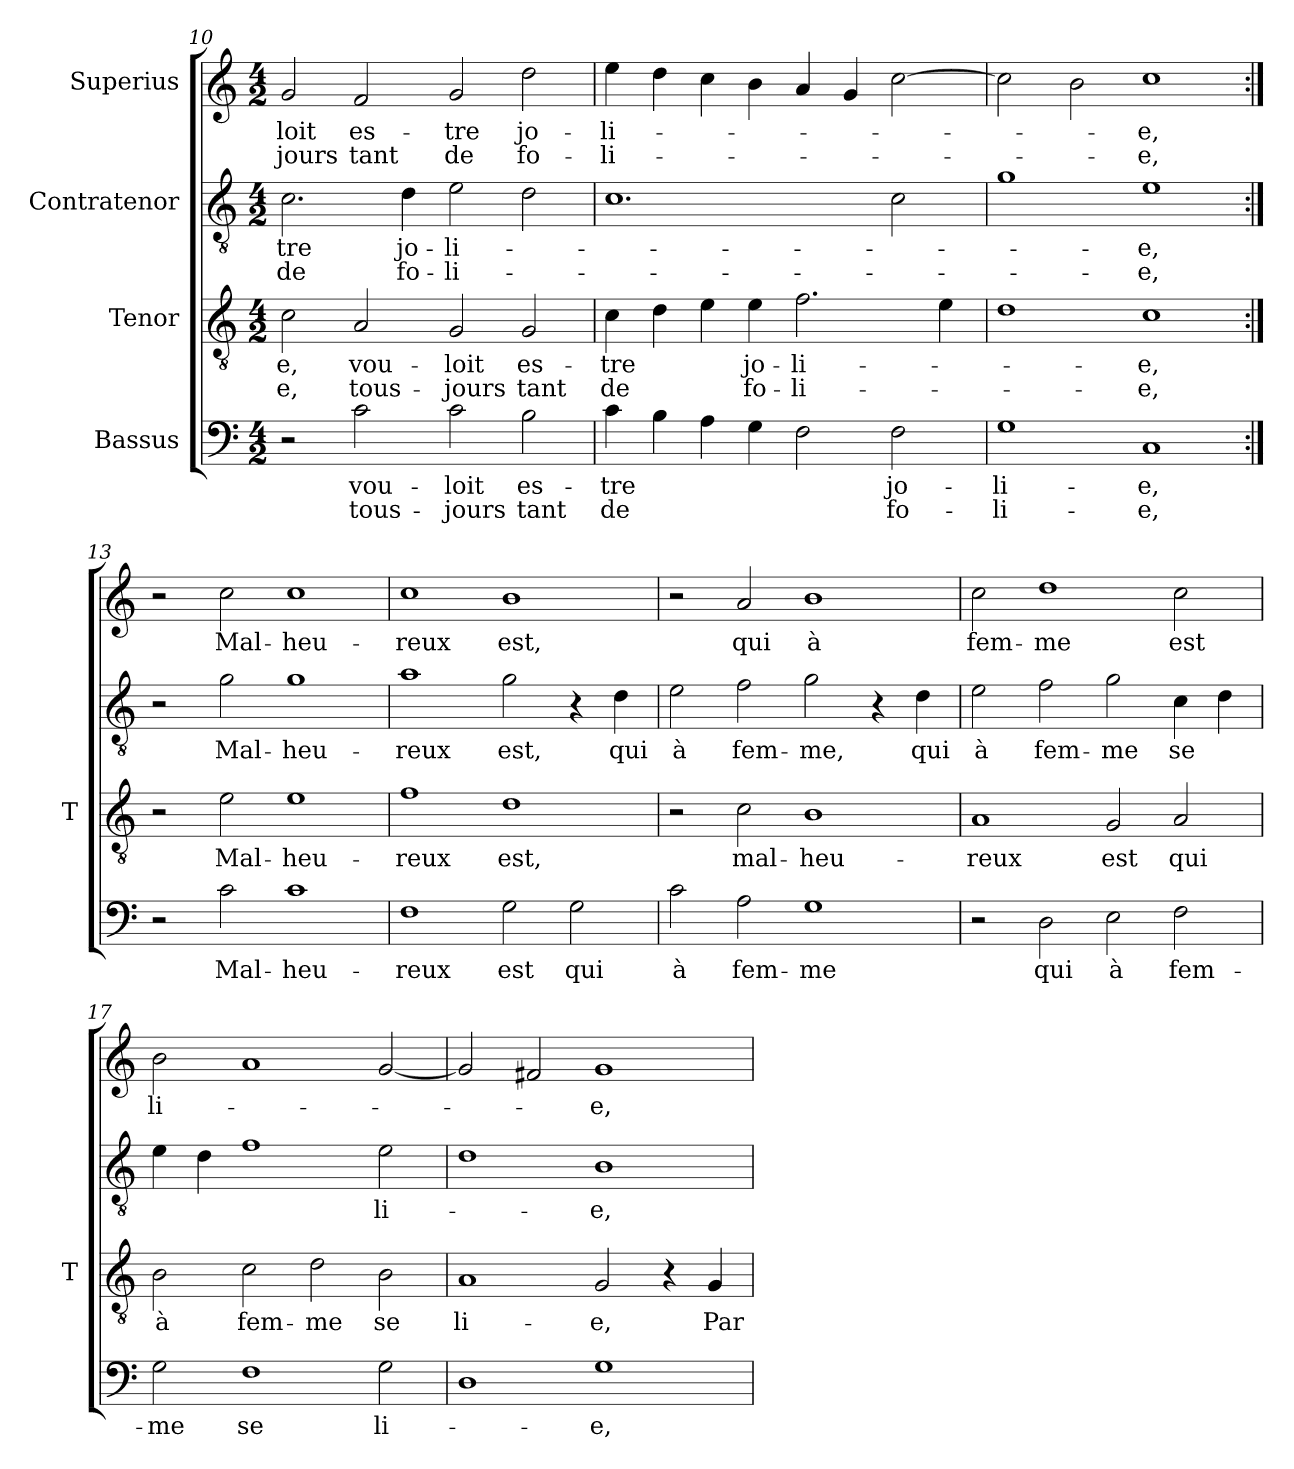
**kern	**text	**text	**kern	**text	**text	**kern	**text	**text	**kern	**text	**text
*part4	*part4	*part4	*part3	*part3	*part3	*part2	*part2	*part2	*part1	*part1	*part1
*staff4	*staff4	*staff4	*staff3	*staff3	*staff3	*staff2	*staff2	*staff2	*staff1	*staff1	*staff1
*I"Bassus	*	*	*I"Tenor	*	*	*I"Contratenor	*	*	*I"Superius	*	*
*	*	*	*I'T	*	*	*	*	*	*	*	*
*clefF4	*	*	*clefGv2	*	*	*clefGv2	*	*	*clefG2	*	*
*k[]	*	*	*k[]	*	*	*k[]	*	*	*k[]	*	*
*M4/2	*	*	*M4/2	*	*	*M4/2	*	*	*M4/2	*	*
=10	=10	=10	=10	=10	=10	=10	=10	=10	=10	=10	=10
2r	.	.	2c	-e,	-e,	2.c	-tre	-de	2g	-loit	-jours
2c	vou-	tous-	2A	vou-	tous-	.	.	.	2f	es-	-tant
.	.	.	.	.	.	4d	jo-	fo-	.	.	.
2c	-loit	-jours	2G	-loit	-jours	2e	li-	li-	2g	-tre	-de
2B	es-	-tant	2G	es-	-tant	2d	.	.	2dd	jo-	fo-
=11	=11	=11	=11	=11	=11	=11	=11	=11	=11	=11	=11
4c	-tre	-de	4c	-tre	-de	1.c	.	.	4ee	li-	li-
4B	.	.	4d	.	.	.	.	.	4dd	.	.
4A	.	.	4e	.	.	.	.	.	4cc	.	.
4G	.	.	4e	jo-	fo-	.	.	.	4b	.	.
2F	.	.	2.f	li-	li-	.	.	.	4a	.	.
.	.	.	.	.	.	.	.	.	4g	.	.
2F	jo-	fo-	.	.	.	2c	.	.	[2cc	.	.
.	.	.	4e	.	.	.	.	.	.	.	.
=12	=12	=12	=12	=12	=12	=12	=12	=12	=12	=12	=12
1G	li-	li-	1d	.	.	1g	.	.	2cc]	.	.
.	.	.	.	.	.	.	.	.	2b	.	.
1C	-e,	-e,	1c	-e,	-e,	1e	-e,	-e,	1cc	-e,	-e,
=13:|!	=13:|!	=13:|!	=13:|!	=13:|!	=13:|!	=13:|!	=13:|!	=13:|!	=13:|!	=13:|!	=13:|!
2r	.	.	2r	.	.	2r	.	.	2r	.	.
2c	Mal-	.	2e	Mal-	.	2g	Mal-	.	2cc	Mal-	.
1c	heu-	.	1e	heu-	.	1g	heu-	.	1cc	heu-	.
=14	=14	=14	=14	=14	=14	=14	=14	=14	=14	=14	=14
1F	-reux	.	1f	-reux	.	1a	-reux	.	1cc	-reux	.
2G	-est	.	1d	-est,	.	2g	-est,	.	1b	-est,	.
2G	-qui	.	.	.	.	4r	.	.	.	.	.
.	.	.	.	.	.	4d	-qui	.	.	.	.
=15	=15	=15	=15	=15	=15	=15	=15	=15	=15	=15	=15
2c	-à	.	2r	.	.	2e	-à	.	2r	.	.
2A	fem-	.	2c	mal-	.	2f	fem-	.	2a	-qui	.
1G	-me	.	1B	heu-	.	2g	-me,	.	1b	-à	.
.	.	.	.	.	.	4r	.	.	.	.	.
.	.	.	.	.	.	4d	-qui	.	.	.	.
=16	=16	=16	=16	=16	=16	=16	=16	=16	=16	=16	=16
2r	.	.	1A	-reux	.	2e	-à	.	2cc	fem-	.
2D	-qui	.	.	.	.	2f	fem-	.	1dd	-me	.
2E	-à	.	2G	-est	.	2g	-me	.	.	.	.
2F	fem-	.	2A	-qui	.	4c	-se	.	2cc	-est	.
.	.	.	.	.	.	4d	.	.	.	.	.
=17	=17	=17	=17	=17	=17	=17	=17	=17	=17	=17	=17
2G	-me	.	2B	-à	.	4e	.	.	2b	li-	.
.	.	.	.	.	.	4d	.	.	.	.	.
1F	-se	.	2c	fem-	.	1f	.	.	1a	.	.
.	.	.	2d	-me	.	.	.	.	.	.	.
2G	li-	.	2B	-se	.	2e	li-	.	[2g	.	.
=18	=18	=18	=18	=18	=18	=18	=18	=18	=18	=18	=18
1D	.	.	1A	li-	.	1d	.	.	2g]	.	.
.	.	.	.	.	.	.	.	.	2f#X	.	.
1G	-e,	.	2G	-e,	.	1B	-e,	.	1g	-e,	.
.	.	.	4r	.	.	.	.	.	.	.	.
.	.	.	4G	-Par	.	.	.	.	.	.	.
=	=	=	=	=	=	=	=	=	=	=	=
*-	*-	*-	*-	*-	*-	*-	*-	*-	*-	*-	*-
